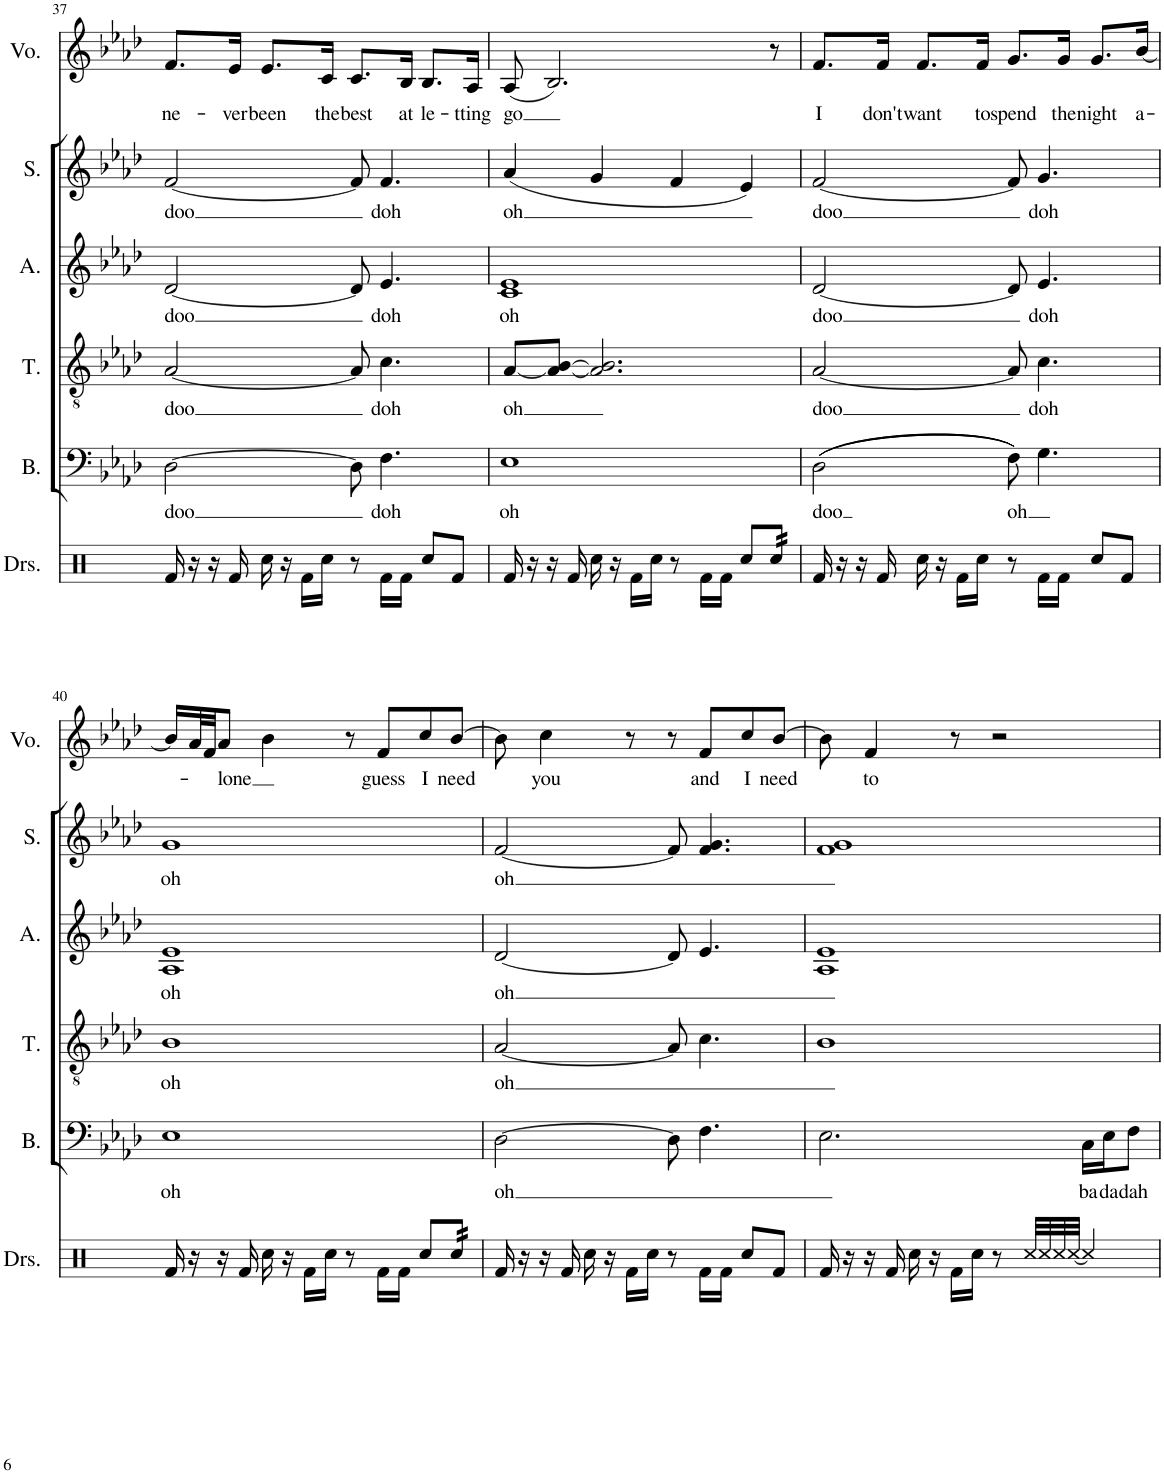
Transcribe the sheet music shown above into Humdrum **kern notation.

**kern	**kern	**text	**kern	**text	**kern	**text	**kern	**text	**kern	**text
*part6	*part5	*part5	*part4	*part4	*part3	*part3	*part2	*part2	*part1	*part1
*staff6	*staff5	*staff5	*staff4	*staff4	*staff3	*staff3	*staff2	*staff2	*staff1	*staff1
*I"Drumset	*I"Bass	*	*I"Tenor	*	*I"Alto	*	*I"Soprano	*	*I"Voice	*
*I'Drs.	*I'B.	*	*I'T.	*	*I'A.	*	*I'S.	*	*I'Vo.	*
!!LO:PB:g=z
*clefX	*clefF4	*	*clefGv2	*	*clefG2	*	*clefG2	*	*clefG2	*
*k[]	*k[b-e-a-d-]	*	*k[b-e-a-d-]	*	*k[b-e-a-d-]	*	*k[b-e-a-d-]	*	*k[b-e-a-d-]	*
*M4/4	*M4/4	*	*M4/4	*	*M4/4	*	*M4/4	*	*M4/4	*
=37	=37	=37	=37	=37	=37	=37	=37	=37	=37	=37
!	!	!LO:LY:b	!	!LO:LY:b	!	!LO:LY:b	!	!LO:LY:b	!	!LO:LY:b
16Rf/	[2D-\	doo	[2A-/	doo	[2d-/	doo	[2f/	doo	8.f/L	ne-
16r	.	.	.	.	.	.	.	.	.	.
16r	.	.	.	.	.	.	.	.	.	.
!	!	!	!	!	!	!	!	!	!	!LO:LY:b
16Rf/	.	.	.	.	.	.	.	.	16e-/Jk	-ver
!	!	!	!	!	!	!	!	!	!	!LO:LY:b
16Rcc\	.	.	.	.	.	.	.	.	8.e-/L	been
16r	.	.	.	.	.	.	.	.	.	.
16Rf\LL	.	.	.	.	.	.	.	.	.	.
!	!	!	!	!	!	!	!	!	!	!LO:LY:b
16Rcc\JJ	.	.	.	.	.	.	.	.	16c/Jk	the
!	!	!	!	!	!	!	!	!	!	!LO:LY:b
8r	8D-\]	.	8A-/]	.	8d-/]	.	8f/]	.	8.c/L	best
!	!	!LO:LY:b	!	!LO:LY:b	!	!LO:LY:b	!	!LO:LY:b	!	!
16Rf\LL	4.F\	doh	4.c\	doh	4.e-/	doh	4.f/	doh	.	.
!	!	!	!	!	!	!	!	!	!	!LO:LY:b
16Rf\JJ	.	.	.	.	.	.	.	.	16B-/Jk	at
!	!	!	!	!	!	!	!	!	!	!LO:LY:b
8Rcc/L	.	.	.	.	.	.	.	.	8.B-/L	le-
8Rf/J	.	.	.	.	.	.	.	.	.	.
!	!	!	!	!	!	!	!	!	!	!LO:LY:b
.	.	.	.	.	.	.	.	.	16A-/Jk	-tting
=38	=38	=38	=38	=38	=38	=38	=38	=38	=38	=38
!	!	!LO:LY:b	!	!LO:LY:b	!	!LO:LY:b	!	!LO:LY:b	!	!LO:LY:b
16Rf/	1E-	oh	[8A-/L	oh	1c 1e-	oh	(4a-/	oh	(8A-/	go
16r	.	.	.	.	.	.	.	.	.	.
16r	.	.	8A-/_ [8B-/J	.	.	.	.	.	2.B-/)	.
16Rf/	.	.	.	.	.	.	.	.	.	.
16Rcc\	.	.	2.A-/] 2.B-/]	.	.	.	4g/	.	.	.
16r	.	.	.	.	.	.	.	.	.	.
16Rf\LL	.	.	.	.	.	.	.	.	.	.
16Rcc\JJ	.	.	.	.	.	.	.	.	.	.
8r	.	.	.	.	.	.	4f/	.	.	.
16Rf\LL	.	.	.	.	.	.	.	.	.	.
16Rf\JJ	.	.	.	.	.	.	.	.	.	.
8Rcc/L	.	.	.	.	.	.	4e-/)	.	.	.
*tremolo	*	*	*	*	*	*	*	*	*	*
32Rcc/	.	.	.	.	.	.	.	.	8r	.
32Rcc/	.	.	.	.	.	.	.	.	.	.
32Rcc/	.	.	.	.	.	.	.	.	.	.
32Rcc/JJJ	.	.	.	.	.	.	.	.	.	.
*Xtremolo	*	*	*	*	*	*	*	*	*	*
=39	=39	=39	=39	=39	=39	=39	=39	=39	=39	=39
!	!	!LO:LY:b	!	!LO:LY:b	!	!LO:LY:b	!	!LO:LY:b	!	!LO:LY:b
16Rf/	(((2D-\	doo	[2A-/	doo	[2d-/	doo	[2f/	doo	8.f/L	I
16r	.	.	.	.	.	.	.	.	.	.
16r	.	.	.	.	.	.	.	.	.	.
!	!	!	!	!	!	!	!	!	!	!LO:LY:b
16Rf/	.	.	.	.	.	.	.	.	16f/Jk	don't
!	!	!	!	!	!	!	!	!	!	!LO:LY:b
16Rcc\	.	.	.	.	.	.	.	.	8.f/L	want
16r	.	.	.	.	.	.	.	.	.	.
16Rf\LL	.	.	.	.	.	.	.	.	.	.
!	!	!	!	!	!	!	!	!	!	!LO:LY:b
16Rcc\JJ	.	.	.	.	.	.	.	.	16f/Jk	to
!	!	!LO:LY:b	!	!	!	!	!	!	!	!LO:LY:b
8r	8F\)))	oh	8A-/]	.	8d-/]	.	8f/]	.	8.g/L	spend
!	!	!	!	!LO:LY:b	!	!LO:LY:b	!	!LO:LY:b	!	!
16Rf\LL	4.G\	.	4.c\	doh	4.e-/	doh	4.g/	doh	.	.
!	!	!	!	!	!	!	!	!	!	!LO:LY:b
16Rf\JJ	.	.	.	.	.	.	.	.	16g/Jk	the
!	!	!	!	!	!	!	!	!	!	!LO:LY:b
8Rcc/L	.	.	.	.	.	.	.	.	8.g/L	night
8Rf/J	.	.	.	.	.	.	.	.	.	.
!	!	!	!	!	!	!	!	!	!	!LO:LY:b
.	.	.	.	.	.	.	.	.	[16b-/Jk	a-
!!LO:LB:g=z
=40	=40	=40	=40	=40	=40	=40	=40	=40	=40	=40
!	!	!LO:LY:b	!	!LO:LY:b	!	!LO:LY:b	!	!LO:LY:b	!	!
16Rf/	1E-	oh	1B-	oh	1A- 1e-	oh	1g	oh	16b-/LL]	.
16r	.	.	.	.	.	.	.	.	32a-/L	.
.	.	.	.	.	.	.	.	.	32f/JJ	.
!	!	!	!	!	!	!	!	!	!	!LO:LY:b
16r	.	.	.	.	.	.	.	.	8a-/J	-lone
16Rf/	.	.	.	.	.	.	.	.	.	.
16Rcc\	.	.	.	.	.	.	.	.	4b-\	.
16r	.	.	.	.	.	.	.	.	.	.
16Rf\LL	.	.	.	.	.	.	.	.	.	.
16Rcc\JJ	.	.	.	.	.	.	.	.	.	.
8r	.	.	.	.	.	.	.	.	8r	.
!	!	!	!	!	!	!	!	!	!	!LO:LY:b
16Rf\LL	.	.	.	.	.	.	.	.	8f/L	guess
16Rf\JJ	.	.	.	.	.	.	.	.	.	.
!	!	!	!	!	!	!	!	!	!	!LO:LY:b
8Rcc/L	.	.	.	.	.	.	.	.	8cc/	I
!	!	!	!	!	!	!	!	!	!	!LO:LY:b
*tremolo	*	*	*	*	*	*	*	*	*	*
32Rcc/	.	.	.	.	.	.	.	.	[8b-/J	need
32Rcc/	.	.	.	.	.	.	.	.	.	.
32Rcc/	.	.	.	.	.	.	.	.	.	.
32Rcc/JJJ	.	.	.	.	.	.	.	.	.	.
*Xtremolo	*	*	*	*	*	*	*	*	*	*
=41	=41	=41	=41	=41	=41	=41	=41	=41	=41	=41
!	!	!LO:LY:b	!	!LO:LY:b	!	!LO:LY:b	!	!LO:LY:b	!	!
16Rf/	[2D-\	oh	[2A-/	oh	[2d-/	oh	[2f/	oh	8b-\]	.
16r	.	.	.	.	.	.	.	.	.	.
!	!	!	!	!	!	!	!	!	!	!LO:LY:b
16r	.	.	.	.	.	.	.	.	4cc\	you
16Rf/	.	.	.	.	.	.	.	.	.	.
16Rcc\	.	.	.	.	.	.	.	.	.	.
16r	.	.	.	.	.	.	.	.	.	.
16Rf\LL	.	.	.	.	.	.	.	.	8r	.
16Rcc\JJ	.	.	.	.	.	.	.	.	.	.
8r	8D-\]	.	8A-/]	.	8d-/]	.	8f/]	.	8r	.
!	!	!	!	!	!	!	!	!	!	!LO:LY:b
16Rf\LL	4.F\	.	4.c\	.	4.e-/	.	4.f/ 4.g/	.	8f/L	and
16Rf\JJ	.	.	.	.	.	.	.	.	.	.
!	!	!	!	!	!	!	!	!	!	!LO:LY:b
8Rcc/L	.	.	.	.	.	.	.	.	8cc/	I
!	!	!	!	!	!	!	!	!	!	!LO:LY:b
8Rf/J	.	.	.	.	.	.	.	.	[8b-/J	need
=42	=42	=42	=42	=42	=42	=42	=42	=42	=42	=42
16Rf/	2.E-\	.	1B-	.	1A- 1e-	.	1f 1g	.	8b-\]	.
16r	.	.	.	.	.	.	.	.	.	.
!	!	!	!	!	!	!	!	!	!	!LO:LY:b
16r	.	.	.	.	.	.	.	.	4f/	to
16Rf/	.	.	.	.	.	.	.	.	.	.
16Rcc\	.	.	.	.	.	.	.	.	.	.
16r	.	.	.	.	.	.	.	.	.	.
16Rf\LL	.	.	.	.	.	.	.	.	8r	.
16Rcc\JJ	.	.	.	.	.	.	.	.	.	.
8r	.	.	.	.	.	.	.	.	2r	.
32Rcc/LLL	.	.	.	.	.	.	.	.	.	.
32Rcc/	.	.	.	.	.	.	.	.	.	.
32Rcc/	.	.	.	.	.	.	.	.	.	.
[32Rcc/JJJ	.	.	.	.	.	.	.	.	.	.
!	!	!LO:LY:b	!	!	!	!	!	!	!	!
4Rcc/]	16C\LL	ba	.	.	.	.	.	.	.	.
!	!	!LO:LY:b	!	!	!	!	!	!	!	!
.	16E-\J	da	.	.	.	.	.	.	.	.
!	!	!LO:LY:b	!	!	!	!	!	!	!	!
.	8F\J	dah	.	.	.	.	.	.	.	.
=	=	=	=	=	=	=	=	=	=	=
*-	*-	*-	*-	*-	*-	*-	*-	*-	*-	*-
